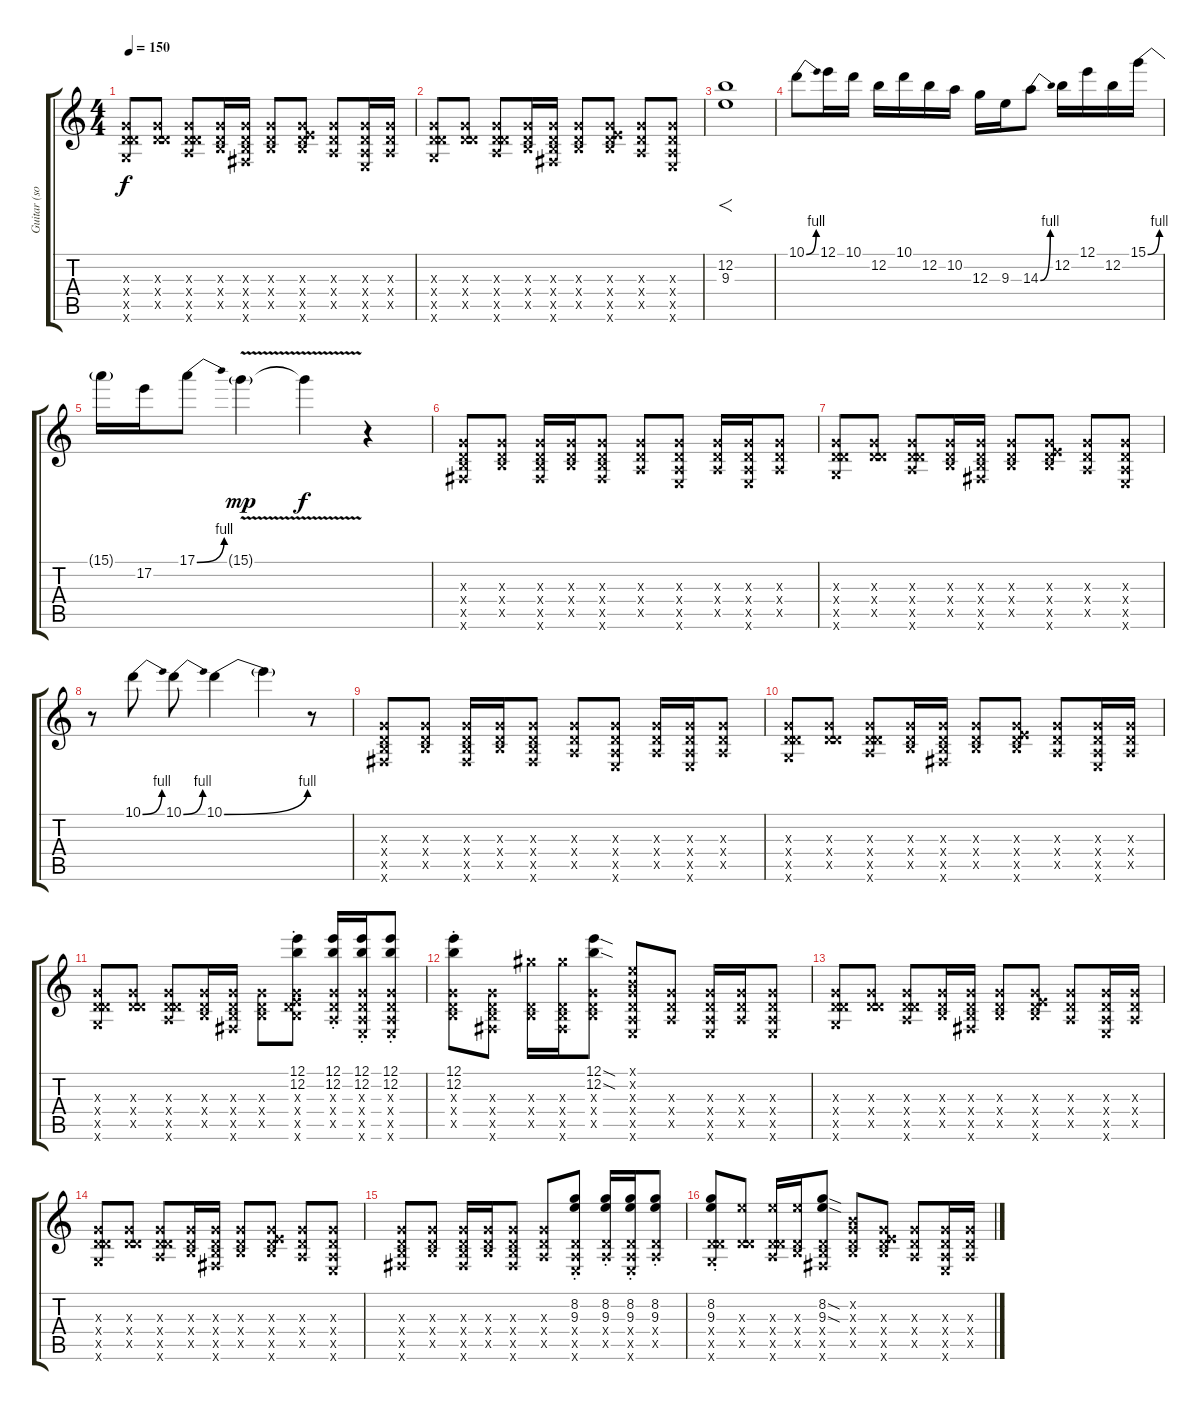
\track ("Guitar (solo)" "Guitar (so") {instrument overdrivenguitar}
\staff {score tabs}
\tuning (E4 B3 G3 D3 A2 E2) {hide}
\ts (4 4)
\tempo 150
\clef g2
\ks c
(0.3{x} 0.4{x} 5.5{x} 3.6{x}).8{dy f} (0.3{x} 0.4{x} 5.5{x}).8 (0.3{x} 0.4{x} 5.5{x} 5.6{x}).8 (0.3{x} 0.4{x} 2.5{x}).16 (0.3{x} 0.4{x} 2.5{x} 2.6{x}).16 (0.3{x} 0.4{x} 2.5{x}).8 (0.3{x} 0.4{x} 7.5{x} 7.6{x}).8 (0.3{x} 0.4{x} 0.5{x}).8 (0.3{x} 0.4{x} 0.5{x} 0.6{x}).16 (0.3{x} 0.4{x} 0.5{x}).16 |
(0.3{x} 0.4{x} 5.5{x} 3.6{x}).8 (0.3{x} 0.4{x} 5.5{x}).8 (0.3{x} 0.4{x} 5.5{x} 5.6{x}).8 (0.3{x} 0.4{x} 2.5{x}).16 (0.3{x} 0.4{x} 2.5{x} 2.6{x}).16 (0.3{x} 0.4{x} 2.5{x}).8 (0.3{x} 0.4{x} 7.5{x} 7.6{x}).8 (0.3{x} 0.4{x} 0.5{x}).8 (0.3{x} 0.4{x} 0.5{x} 0.6{x}).8 |
(12.2 9.3).1{f} |
10.1{be (bend 0 0 60 4)}.8 12.1.16 10.1.16 12.2.16 10.1.16 12.2.16 10.2.16 12.3.16 9.3.16 14.3{be (bend 0 0 60 4)}.8 12.2.16 12.1.16 12.2.16 15.1{be (bend 0 0 60 4)}.16 |
15.1{t}.16 17.2.16 17.1{be (bend 0 0 60 4)}.8 15.1{v g}.4{dy mp} 15.1{t}.4{dy f} r.4 |
(0.3{x} 0.4{x} 2.5{x} 2.6{x}).8 (0.3{x} 0.4{x} 2.5{x}).8 (0.3{x} 0.4{x} 2.5{x} 2.6{x}).16 (0.3{x} 0.4{x} 2.5{x}).16 (0.3{x} 0.4{x} 2.5{x} 2.6{x}).8 (0.3{x} 0.4{x} 0.5{x}).8 (0.3{x} 0.4{x} 0.5{x} 0.6{x}).8 (0.3{x} 0.4{x} 0.5{x}).16 (0.3{x} 0.4{x} 0.5{x} 0.6{x}).16 (0.3{x} 0.4{x} 0.5{x}).8 |
(0.3{x} 0.4{x} 5.5{x} 3.6{x}).8 (0.3{x} 0.4{x} 5.5{x}).8 (0.3{x} 0.4{x} 5.5{x} 5.6{x}).8 (0.3{x} 0.4{x} 2.5{x}).16 (0.3{x} 0.4{x} 2.5{x} 2.6{x}).16 (0.3{x} 0.4{x} 2.5{x}).8 (0.3{x} 0.4{x} 7.5{x} 7.6{x}).8 (0.3{x} 0.4{x} 0.5{x}).8 (0.3{x} 0.4{x} 0.5{x} 0.6{x}).8 |
r.8 10.1{be (bend 0 0 60 4)}.8 10.1{be (bend 0 0 60 4)}.8 10.1{be (bend 0 0 60 4)}.4 10.1{t}.4 r.8 |
(0.3{x} 0.4{x} 2.5{x} 2.6{x}).8 (0.3{x} 0.4{x} 2.5{x}).8 (0.3{x} 0.4{x} 2.5{x} 2.6{x}).16 (0.3{x} 0.4{x} 2.5{x}).16 (0.3{x} 0.4{x} 2.5{x} 2.6{x}).8 (0.3{x} 0.4{x} 0.5{x}).8 (0.3{x} 0.4{x} 0.5{x} 0.6{x}).8 (0.3{x} 0.4{x} 0.5{x}).16 (0.3{x} 0.4{x} 0.5{x} 0.6{x}).16 (0.3{x} 0.4{x} 0.5{x}).8 |
(0.3{x} 0.4{x} 5.5{x} 3.6{x}).8 (0.3{x} 0.4{x} 5.5{x}).8 (0.3{x} 0.4{x} 5.5{x} 5.6{x}).8 (0.3{x} 0.4{x} 2.5{x}).16 (0.3{x} 0.4{x} 2.5{x} 2.6{x}).16 (0.3{x} 0.4{x} 2.5{x}).8 (0.3{x} 0.4{x} 7.5{x} 7.6{x}).8 (0.3{x} 0.4{x} 0.5{x}).8 (0.3{x} 0.4{x} 0.5{x} 0.6{x}).16 (0.3{x} 0.4{x} 0.5{x}).16 |
(0.3{x} 0.4{x} 5.5{x} 3.6{x}).8 (0.3{x} 0.4{x} 5.5{x}).8 (0.3{x} 0.4{x} 5.5{x} 5.6{x}).8 (0.3{x} 0.4{x} 2.5{x}).16 (0.3{x} 0.4{x} 2.5{x} 2.6{x}).16 (0.3{x} 0.4{x} 2.5{x}).8 (12.1{st} 12.2 0.3{x} 0.4{x} 7.5{x} 7.6{x}).8 (12.1{st} 12.2 0.3{x} 0.4{x} 0.5{x}).16 (12.1{st} 12.2 0.3{x} 0.4{x} 0.5{x} 0.6{x}).16 (12.1{st} 12.2 0.3{x} 0.4{x} 0.5{x} 0.6{x}).8 |
(12.1{st} 12.2 0.3{x} 0.4{x} 2.5{x}).8 (0.3{x} 0.4{x} 2.5{x} 2.6{x}).8 (13.3{x} 0.4{x} 2.5{x}).16 (13.3{x} 0.4{x} 2.5{x} 2.6{x}).16 (12.1{sod} 12.2{sod} 0.3{x} 0.4{x} 2.5{x}).8 (0.1{x} 0.2{x} 0.3{x} 0.4{x} 0.5{x} 0.6{x}).8 (0.3{x} 0.4{x} 0.5{x}).8 (0.3{x} 0.4{x} 0.5{x} 0.6{x}).16 (0.3{x} 0.4{x} 0.5{x}).16 (0.3{x} 0.4{x} 0.5{x} 0.6{x}).8 |
(0.3{x} 0.4{x} 5.5{x} 3.6{x}).8 (0.3{x} 0.4{x} 5.5{x}).8 (0.3{x} 0.4{x} 5.5{x} 5.6{x}).8 (0.3{x} 0.4{x} 2.5{x}).16 (0.3{x} 0.4{x} 2.5{x} 2.6{x}).16 (0.3{x} 0.4{x} 2.5{x}).8 (0.3{x} 0.4{x} 7.5{x} 7.6{x}).8 (0.3{x} 0.4{x} 0.5{x}).8 (0.3{x} 0.4{x} 0.5{x} 0.6{x}).16 (0.3{x} 0.4{x} 0.5{x}).16 |
(0.3{x} 0.4{x} 5.5{x} 3.6{x}).8 (0.3{x} 0.4{x} 5.5{x}).8 (0.3{x} 0.4{x} 5.5{x} 5.6{x}).8 (0.3{x} 0.4{x} 2.5{x}).16 (0.3{x} 0.4{x} 2.5{x} 2.6{x}).16 (0.3{x} 0.4{x} 2.5{x}).8 (0.3{x} 0.4{x} 7.5{x} 7.6{x}).8 (0.3{x} 0.4{x} 0.5{x}).8 (0.3{x} 0.4{x} 0.5{x} 0.6{x}).8 |
(0.3{x} 0.4{x} 2.5{x} 2.6{x}).8 (0.3{x} 0.4{x} 2.5{x}).8 (0.3{x} 0.4{x} 2.5{x} 2.6{x}).16 (0.3{x} 0.4{x} 2.5{x}).16 (0.3{x} 0.4{x} 2.5{x} 2.6{x}).8 (0.3{x} 0.4{x} 0.5{x}).8 (8.2{st} 9.3 0.4{x} 0.5{x} 0.6{x}).8 (8.2{st} 9.3 0.4{x} 0.5{x}).16 (8.2{st} 9.3 0.4{x} 0.5{x} 0.6{x}).16 (8.2{st} 9.3 0.4{x} 0.5{x}).8 |
(8.2 9.3{st} 0.4{x} 5.5{x} 3.6{x}).8 (9.3{x} 0.4{x} 5.5{x}).8 (9.3{x} 0.4{x} 5.5{x} 5.6{x}).16 (9.3{x} 0.4{x} 2.5{x}).16 (8.2{sod} 9.3{sod} 0.4{x} 2.5{x} 2.6{x}).8 (0.2{x} 0.3{x} 0.4{x} 2.5{x}).8 (0.3{x} 0.4{x} 7.5{x} 7.6{x}).8 (0.3{x} 0.4{x} 0.5{x}).8 (0.3{x} 0.4{x} 0.5{x} 0.6{x}).16 (0.3{x} 0.4{x} 0.5{x}).16
